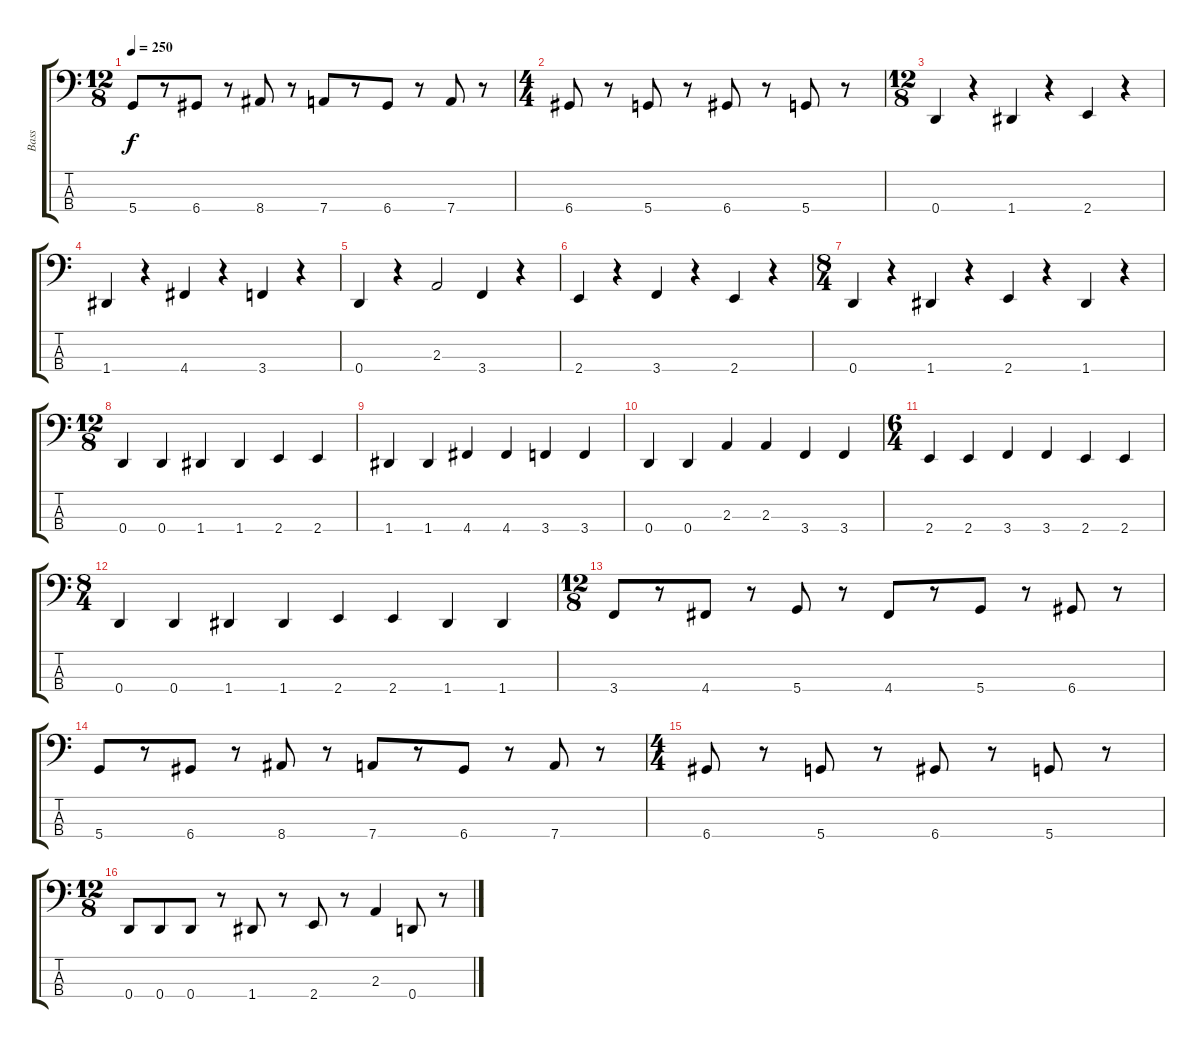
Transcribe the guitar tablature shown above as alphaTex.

\track ("Bass" "Bass") {instrument electricbassfinger}
\staff {score tabs}
\tuning (F2 C2 G1 D1) {hide}
\ts (12 8)
\tempo 250
\clef f4
\ks c
5.4.8{dy f} r.8 6.4.8 r.8 8.4.8 r.8 7.4.8 r.8 6.4.8 r.8 7.4.8 r.8 |
\ts (4 4)
6.4.8 r.8 5.4.8 r.8 6.4.8 r.8 5.4.8 r.8 |
\ts (12 8)
0.4.4 r.4 1.4.4 r.4 2.4.4 r.4 |
1.4.4 r.4 4.4.4 r.4 3.4.4 r.4 |
0.4.4 r.4 2.3.2 3.4.4 r.4 |
2.4.4 r.4 3.4.4 r.4 2.4.4 r.4 |
\ts (8 4)
0.4.4 r.4 1.4.4 r.4 2.4.4 r.4 1.4.4 r.4 |
\ts (12 8)
0.4.4 0.4.4 1.4.4 1.4.4 2.4.4 2.4.4 |
1.4.4 1.4.4 4.4.4 4.4.4 3.4.4 3.4.4 |
0.4.4 0.4.4 2.3.4 2.3.4 3.4.4 3.4.4 |
\ts (6 4)
2.4.4 2.4.4 3.4.4 3.4.4 2.4.4 2.4.4 |
\ts (8 4)
0.4.4 0.4.4 1.4.4 1.4.4 2.4.4 2.4.4 1.4.4 1.4.4 |
\ts (12 8)
3.4.8 r.8 4.4.8 r.8 5.4.8 r.8 4.4.8 r.8 5.4.8 r.8 6.4.8 r.8 |
5.4.8 r.8 6.4.8 r.8 8.4.8 r.8 7.4.8 r.8 6.4.8 r.8 7.4.8 r.8 |
\ts (4 4)
6.4.8 r.8 5.4.8 r.8 6.4.8 r.8 5.4.8 r.8 |
\ts (12 8)
0.4.8 0.4.8 0.4.8 r.8 1.4.8 r.8 2.4.8 r.8 2.3.4 0.4.8 r.8
